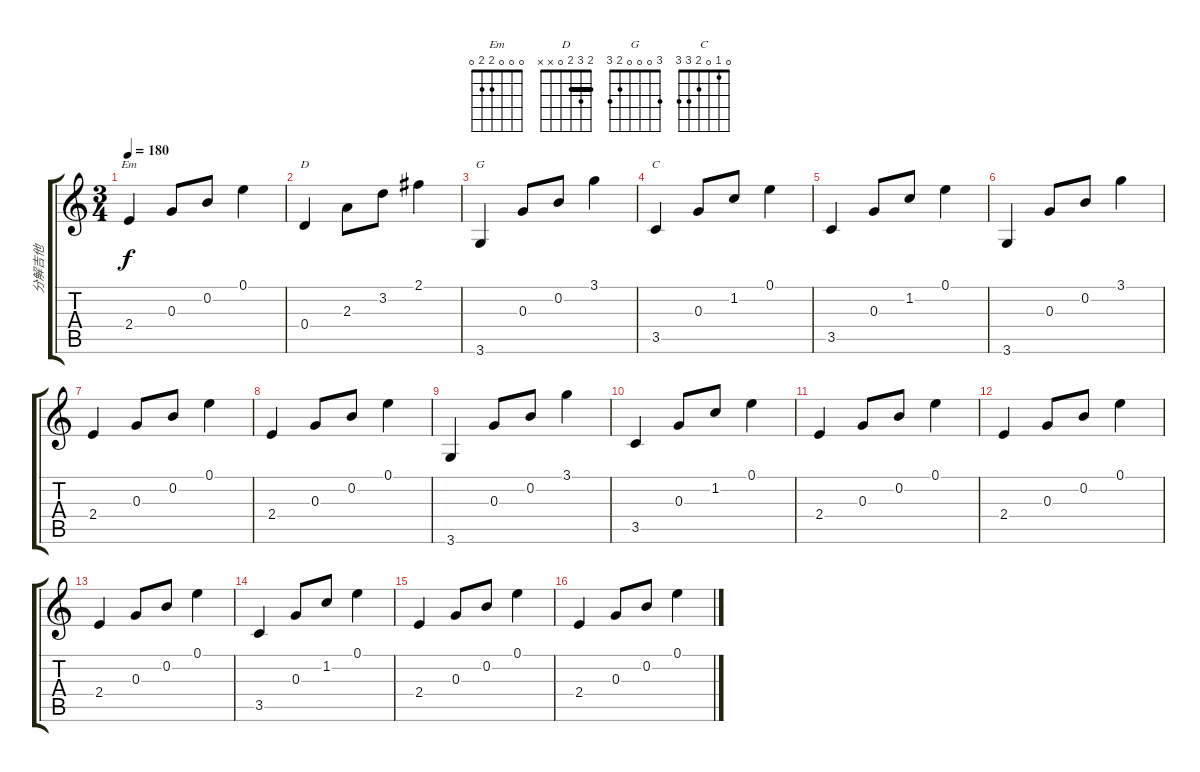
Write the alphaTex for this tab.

\track ("分解吉他" "分解吉他") {instrument acousticguitarsteel}
\staff {score tabs}
\tuning (E4 B3 G3 D3 A2 E2) {hide}
\chord ("Em" 0 0 0 2 2 0)
\chord ("D" 2 3 2 0 x x) {barre 2}
\chord ("G" 3 0 0 0 2 3)
\chord ("C" 0 1 0 2 3 3)
\ts (3 4)
\tempo 180
\clef g2
\ks c
2.4.4{ch "Em" dy f} 0.3.8 0.2.8 0.1.4 |
0.4.4{ch "D"} 2.3.8 3.2.8 2.1.4 |
3.6.4{ch "G"} 0.3.8 0.2.8 3.1.4 |
3.5.4{ch "C"} 0.3.8 1.2.8 0.1.4 |
3.5.4 0.3.8 1.2.8 0.1.4 |
3.6.4 0.3.8 0.2.8 3.1.4 |
2.4.4 0.3.8 0.2.8 0.1.4 |
2.4.4 0.3.8 0.2.8 0.1.4 |
3.6.4 0.3.8 0.2.8 3.1.4 |
3.5.4 0.3.8 1.2.8 0.1.4 |
2.4.4 0.3.8 0.2.8 0.1.4 |
2.4.4 0.3.8 0.2.8 0.1.4 |
2.4.4 0.3.8 0.2.8 0.1.4 |
3.5.4 0.3.8 1.2.8 0.1.4 |
2.4.4 0.3.8 0.2.8 0.1.4 |
2.4.4 0.3.8 0.2.8 0.1.4
